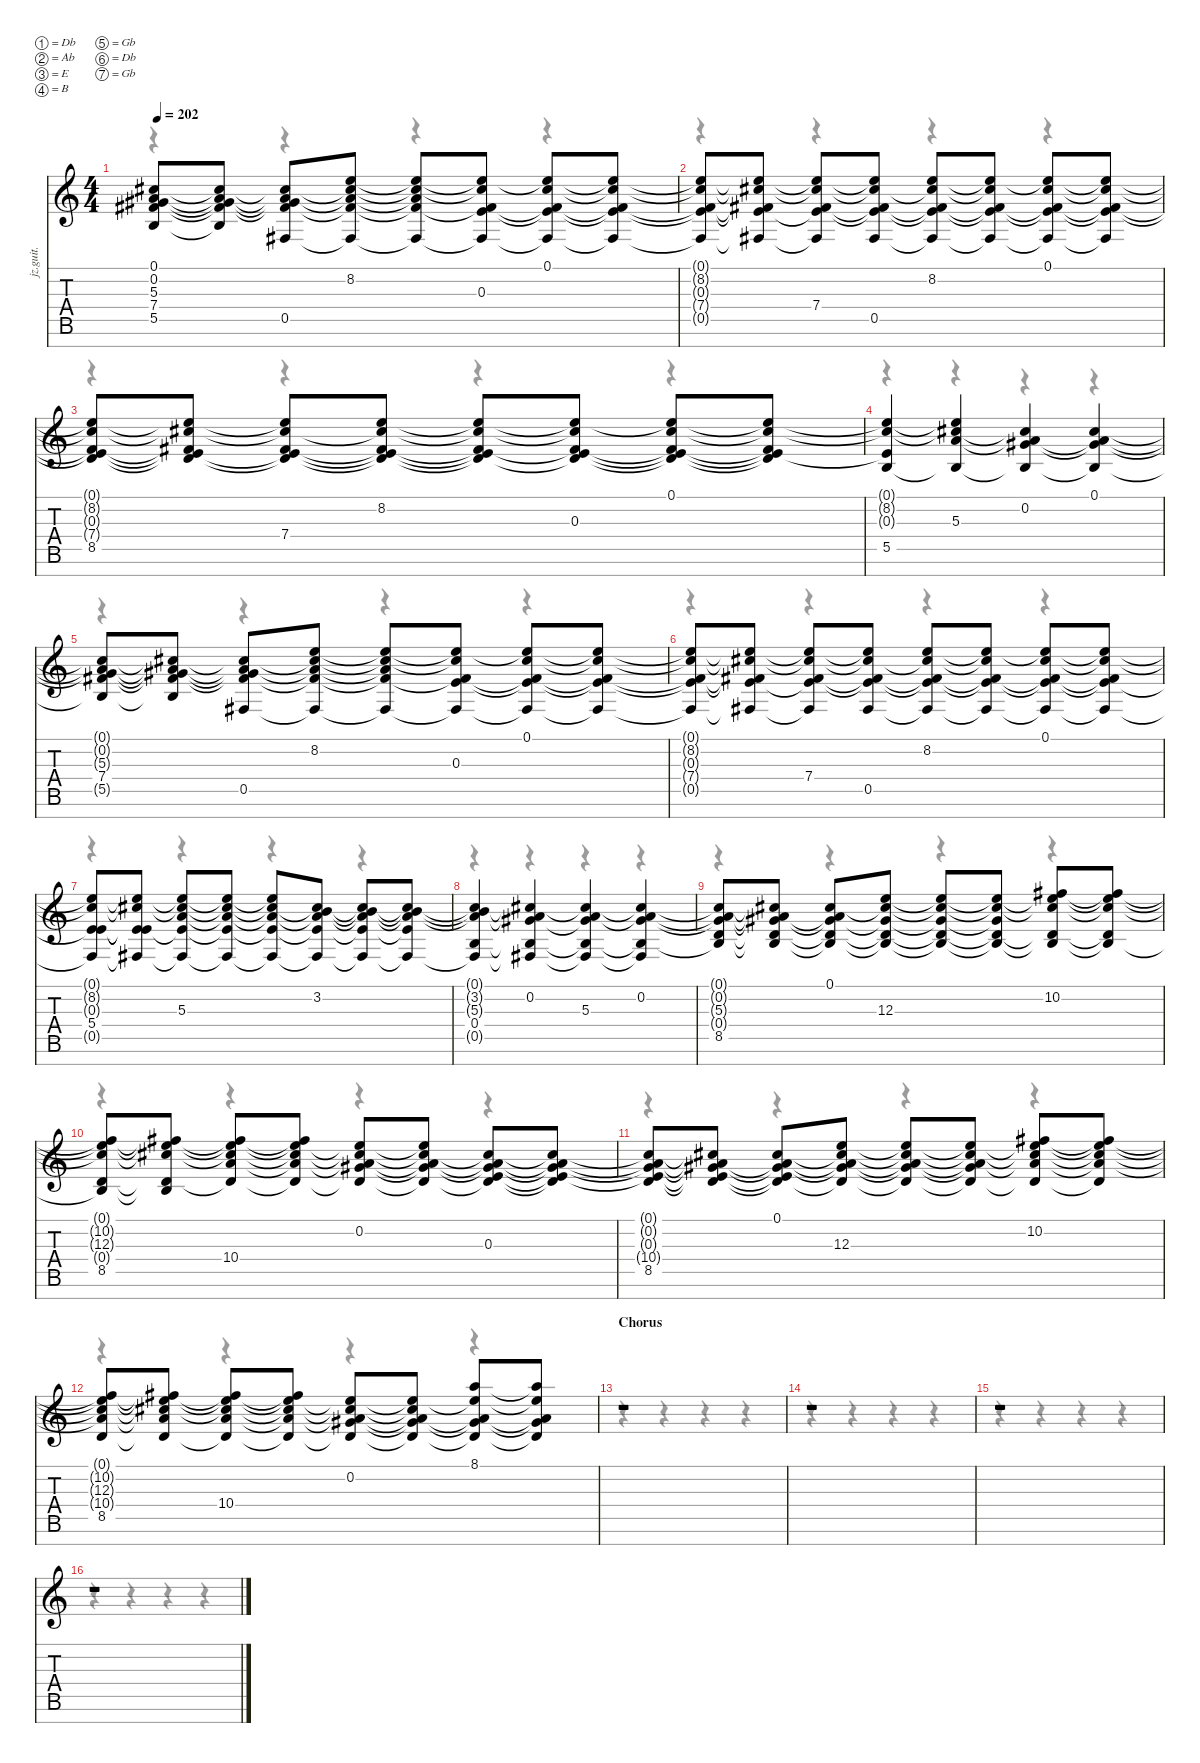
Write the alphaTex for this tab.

\defaultSystemsLayout 4
\hideDynamics
\bracketExtendMode nobrackets
\track ("Clean Guitar " "jz.guit.") {instrument electricguitarjazz}
\staff {score tabs}
\tuning (Db4 Ab3 E3 B2 Gb2 Db2 Gb1)
\voice
\ts (4 4)
\tempo 202
\clef g2
\ks c
(0.1{t acc #} 0.2{t acc #} 5.3{t} 7.4{acc #} 5.5{t}).8{dy f beam Up} (0.1{t acc #} 0.2{t acc #} 5.3{t} 7.4{t acc #} 5.5{t}).8{beam Up} (0.1{t acc #} 0.2{t acc #} 5.3{t} 7.4{t acc #} 0.5{acc #}).8{beam Up} (0.1{t acc #} 8.2 5.3{t} 7.4{t acc #} 0.5{t acc #}).8{beam Up} (0.1{t acc #} 8.2{t} 5.3{t} 7.4{t acc #} 0.5{t acc #}).8{beam Up} (0.1{t acc #} 8.2{t} 0.3 7.4{t acc #} 0.5{t acc #}).8{beam Up} (0.1{acc #} 8.2{t} 0.3{t} 7.4{t acc #} 0.5{t acc #}).8{beam Up} (0.1{t acc #} 8.2{t} 0.3{t} 7.4{t acc #} 0.5{t acc #}).8{beam Up} |
(0.1{t acc #} 8.2{t} 0.3{t} 7.4{t acc #} 0.5{t acc #}).8{beam Up} (0.1{t acc #} 8.2{t} 0.3{t} 7.4{t acc #} 0.5{t acc #}).8{beam Up} (0.1{t acc #} 8.2{t} 0.3{t} 7.4{acc #} 0.5{t acc #}).8{beam Up} (0.1{t acc #} 8.2{t} 0.3{t} 7.4{t acc #} 0.5{acc #}).8{beam Up} (0.1{t acc #} 8.2 0.3{t} 7.4{t acc #} 0.5{t acc #}).8{beam Up} (0.1{t acc #} 8.2{t} 0.3{t} 7.4{t acc #} 0.5{t acc #}).8{beam Up} (0.1{acc #} 8.2{t} 0.3{t} 7.4{t acc #} 0.5{t acc #}).8{beam Up} (0.1{t acc #} 8.2{t} 0.3{t} 7.4{t acc #} 0.5{t acc #}).8{beam Up} |
(0.1{t acc #} 8.2{t} 0.3{t} 7.4{t acc #} 8.5).8{beam Up} (0.1{t acc #} 8.2{t} 0.3{t} 7.4{t acc #} 8.5{t}).8{beam Up} (0.1{t acc #} 8.2{t} 0.3{t} 7.4{acc #} 8.5{t}).8{beam Up} (0.1{t acc #} 8.2 0.3{t} 7.4{t acc #} 8.5{t}).8{beam Up} (0.1{t acc #} 8.2{t} 0.3{t} 7.4{t acc #} 8.5{t}).8{beam Up} (0.1{t acc #} 8.2{t} 0.3 7.4{t acc #} 8.5{t}).8{beam Up} (0.1{acc #} 8.2{t} 0.3{t} 7.4{t acc #} 8.5{t}).8{beam Up} (0.1{t acc #} 8.2{t} 0.3{t} 7.4{t acc #} 8.5{t}).8{beam Up} |
(0.1{t acc #} 8.2{t} 0.3{t} 5.5).4{beam Up} (0.1{t acc #} 8.2{t} 5.3 5.5{t}).4{beam Up} (0.1{t acc #} 0.2{acc #} 5.3{t} 5.5{t}).4{beam Up} (0.1{acc #} 0.2{t acc #} 5.3{t} 5.5{t}).4{beam Up} |
(0.1{t acc #} 0.2{t acc #} 5.3{t} 7.4{acc #} 5.5{t}).8{beam Up} (0.1{t acc #} 0.2{t acc #} 5.3{t} 7.4{t acc #} 5.5{t}).8{beam Up} (0.1{t acc #} 0.2{t acc #} 5.3{t} 7.4{t acc #} 0.5{acc #}).8{beam Up} (0.1{t acc #} 8.2 5.3{t} 7.4{t acc #} 0.5{t acc #}).8{beam Up} (0.1{t acc #} 8.2{t} 5.3{t} 7.4{t acc #} 0.5{t acc #}).8{beam Up} (0.1{t acc #} 8.2{t} 0.3 7.4{t acc #} 0.5{t acc #}).8{beam Up} (0.1{acc #} 8.2{t} 0.3{t} 7.4{t acc #} 0.5{t acc #}).8{beam Up} (0.1{t acc #} 8.2{t} 0.3{t} 7.4{t acc #} 0.5{t acc #}).8{beam Up} |
(0.1{t acc #} 8.2{t} 0.3{t} 7.4{t acc #} 0.5{t acc #}).8{beam Up} (0.1{t acc #} 8.2{t} 0.3{t} 7.4{t acc #} 0.5{t acc #}).8{beam Up} (0.1{t acc #} 8.2{t} 0.3{t} 7.4{acc #} 0.5{t acc #}).8{beam Up} (0.1{t acc #} 8.2{t} 0.3{t} 7.4{t acc #} 0.5{acc #}).8{beam Up} (0.1{t acc #} 8.2 0.3{t} 7.4{t acc #} 0.5{t acc #}).8{beam Up} (0.1{t acc #} 8.2{t} 0.3{t} 7.4{t acc #} 0.5{t acc #}).8{beam Up} (0.1{acc #} 8.2{t} 0.3{t} 7.4{t acc #} 0.5{t acc #}).8{beam Up} (0.1{t acc #} 8.2{t} 0.3{t} 7.4{t acc #} 0.5{t acc #}).8{beam Up} |
(0.1{t acc #} 8.2{t} 0.3{t} 5.4 0.5{t acc #}).8{beam Up} (0.1{t acc #} 8.2{t} 0.3{t} 5.4{t} 0.5{t acc #}).8{beam Up} (0.1{t acc #} 8.2{t} 5.3 5.4{t} 0.5{t acc #}).8{beam Up} (0.1{t acc #} 8.2{t} 5.3{t} 5.4{t} 0.5{t acc #}).8{beam Up} (0.1{t acc #} 8.2{t} 5.3{t} 5.4{t} 0.5{t acc #}).8{beam Up} (0.1{t acc #} 3.2 5.3{t} 5.4{t} 0.5{t acc #}).8{beam Up} (0.1{t acc #} 3.2{t} 5.3{t} 5.4{t} 0.5{t acc #}).8{beam Up} (0.1{t acc #} 3.2{t} 5.3{t} 5.4{t} 0.5{t acc #}).8{beam Up} |
(0.1{t acc #} 3.2{t} 5.3{t} 0.4 0.5{t acc #}).4{beam Up} (0.1{t acc #} 0.2{acc #} 5.3{t} 0.4{t} 0.5{t acc #}).4{beam Up} (0.1{t acc #} 0.2{t acc #} 5.3 0.4{t} 0.5{t acc #}).4{beam Up} (0.1{t acc #} 0.2{acc #} 5.3{t} 0.4{t} 0.5{t acc #}).4{beam Up} |
(0.1{t acc #} 0.2{t acc #} 5.3{t} 0.4{t} 8.5).8{beam Up} (0.1{t acc #} 0.2{t acc #} 5.3{t} 0.4{t} 8.5{t}).8{beam Up} (0.1{acc #} 0.2{t acc #} 5.3{t} 0.4{t} 8.5{t}).8{beam Up} (0.1{t acc #} 0.2{t acc #} 12.3 0.4{t} 8.5{t}).8{beam Up} (0.1{t acc #} 0.2{t acc #} 12.3{t} 0.4{t} 8.5{t}).8{beam Up} (0.1{t acc #} 0.2{t acc #} 12.3{t} 0.4{t} 8.5{t}).8{beam Up} (0.1{t acc #} 10.2{acc #} 12.3{t} 0.4{t} 8.5{t}).8{beam Up} (0.1{t acc #} 10.2{t acc #} 12.3{t} 0.4{t} 8.5{t}).8{beam Up} |
(0.1{t acc #} 10.2{t acc #} 12.3{t} 0.4{t} 8.5).8{beam Up} (0.1{t acc #} 10.2{t acc #} 12.3{t} 0.4{t} 8.5{t}).8{beam Up} (0.1{t acc #} 10.2{t acc #} 12.3{t} 10.4 8.5{t}).8{beam Up} (0.1{t acc #} 10.2{t acc #} 12.3{t} 10.4{t} 8.5{t}).8{beam Up} (0.1{t acc #} 0.2{acc #} 12.3{t} 10.4{t} 8.5{t}).8{beam Up} (0.1{t acc #} 0.2{t acc #} 12.3{t} 10.4{t} 8.5{t}).8{beam Up} (0.1{t acc #} 0.2{t acc #} 0.3 10.4{t} 8.5{t}).8{beam Up} (0.1{t acc #} 0.2{t acc #} 0.3{t} 10.4{t} 8.5{t}).8{beam Up} |
(0.1{t acc #} 0.2{t acc #} 0.3{t} 10.4{t} 8.5).8{beam Up} (0.1{t acc #} 0.2{t acc #} 0.3{t} 10.4{t} 8.5{t}).8{beam Up} (0.1{acc #} 0.2{t acc #} 0.3{t} 10.4{t} 8.5{t}).8{beam Up} (0.1{t acc #} 0.2{t acc #} 12.3 10.4{t} 8.5{t}).8{beam Up} (0.1{t acc #} 0.2{t acc #} 12.3{t} 10.4{t} 8.5{t}).8{beam Up} (0.1{t acc #} 0.2{t acc #} 12.3{t} 10.4{t} 8.5{t}).8{beam Up} (0.1{t acc #} 10.2{acc #} 12.3{t} 10.4{t} 8.5{t}).8{beam Up} (0.1{t acc #} 10.2{t acc #} 12.3{t} 10.4{t} 8.5{t}).8{beam Up} |
(0.1{t acc #} 10.2{t acc #} 12.3{t} 10.4{t} 8.5).8{beam Up} (0.1{t acc #} 10.2{t acc #} 12.3{t} 10.4{t} 8.5{t}).8{beam Up} (0.1{t acc #} 10.2{t acc #} 12.3{t} 10.4 8.5{t}).8{beam Up} (0.1{t acc #} 10.2{t acc #} 12.3{t} 10.4{t} 8.5{t}).8{beam Up} (0.1{t acc #} 0.2{acc #} 12.3{t} 10.4{t} 8.5{t}).8{beam Up} (0.1{t acc #} 0.2{t acc #} 12.3{t} 10.4{t} 8.5{t}).8{beam Up} (8.1 0.2{t acc #} 12.3{t} 10.4{t} 8.5{t}).8{beam Up} (8.1{t} 0.2{t acc #} 12.3{t} 10.4{t} 8.5{t}).8{beam Up} |
\section ("" "Chorus")
r.1{beam Up} |
r.1{beam Up} |
r.1{beam Up} |
r.1{beam Up}
\voice
\clef g2
\ottava regular
\simile none
\ks c
r.4{dy mf beam Down} r.4{beam Down} r.4{beam Down} r.4{beam Down} |
r.4{beam Down} r.4{beam Down} r.4{beam Down} r.4{beam Down} |
r.4{beam Down} r.4{beam Down} r.4{beam Down} r.4{beam Down} |
r.4{beam Down} r.4{beam Down} r.4{beam Down} r.4{beam Down} |
r.4{beam Down} r.4{beam Down} r.4{beam Down} r.4{beam Down} |
r.4{beam Down} r.4{beam Down} r.4{beam Down} r.4{beam Down} |
r.4{beam Down} r.4{beam Down} r.4{beam Down} r.4{beam Down} |
r.4{beam Down} r.4{beam Down} r.4{beam Down} r.4{beam Down} |
r.4{beam Down} r.4{beam Down} r.4{beam Down} r.4{beam Down} |
r.4{beam Down} r.4{beam Down} r.4{beam Down} r.4{beam Down} |
r.4{beam Down} r.4{beam Down} r.4{beam Down} r.4{beam Down} |
r.4{beam Down} r.4{beam Down} r.4{beam Down} r.4{beam Down} |
r.4{beam Down} r.4{beam Down} r.4{beam Down} r.4{beam Down} |
r.4{beam Down} r.4{beam Down} r.4{beam Down} r.4{beam Down} |
r.4{beam Down} r.4{beam Down} r.4{beam Down} r.4{beam Down} |
r.4{beam Down} r.4{beam Down} r.4{beam Down} r.4{beam Down}
